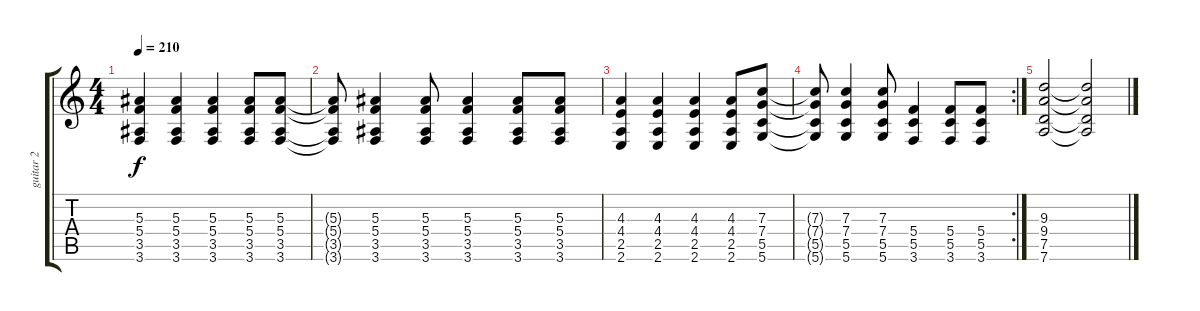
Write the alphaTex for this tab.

\track ("guitar 2" "guitar 2") {instrument distortionguitar}
\staff {score tabs}
\tuning (D4 A3 F3 C3 G2 D2) {hide}
\ts (4 4)
\tempo 210
\clef g2
\ks c
(5.3 5.4 3.5 3.6).4{dy f} (5.3 5.4 3.5 3.6).4 (5.3 5.4 3.5 3.6).4 (5.3 5.4 3.5 3.6).8 (5.3 5.4 3.5 3.6).8 |
(5.3{t} 5.4{t} 3.5{t} 3.6{t}).8 (5.3 5.4 3.5 3.6).4 (5.3 5.4 3.5 3.6).8 (5.3 5.4 3.5 3.6).4 (5.3 5.4 3.5 3.6).8 (5.3 5.4 3.5 3.6).8 |
(4.3 4.4 2.5 2.6).4 (4.3 4.4 2.5 2.6).4 (4.3 4.4 2.5 2.6).4 (4.3 4.4 2.5 2.6).8 (7.3 7.4 5.5 5.6).8 |
\rc 2
(7.3{t} 7.4{t} 5.5{t} 5.6{t}).8 (7.3 7.4 5.5 5.6).4 (7.3 7.4 5.5 5.6).8 (5.4 5.5 3.6).4 (5.4 5.5 3.6).8 (5.4 5.5 3.6).8 |
(9.3 9.4 7.5 7.6).2 (9.3{t} 9.4{t} 7.5{t} 7.6{t}).2
